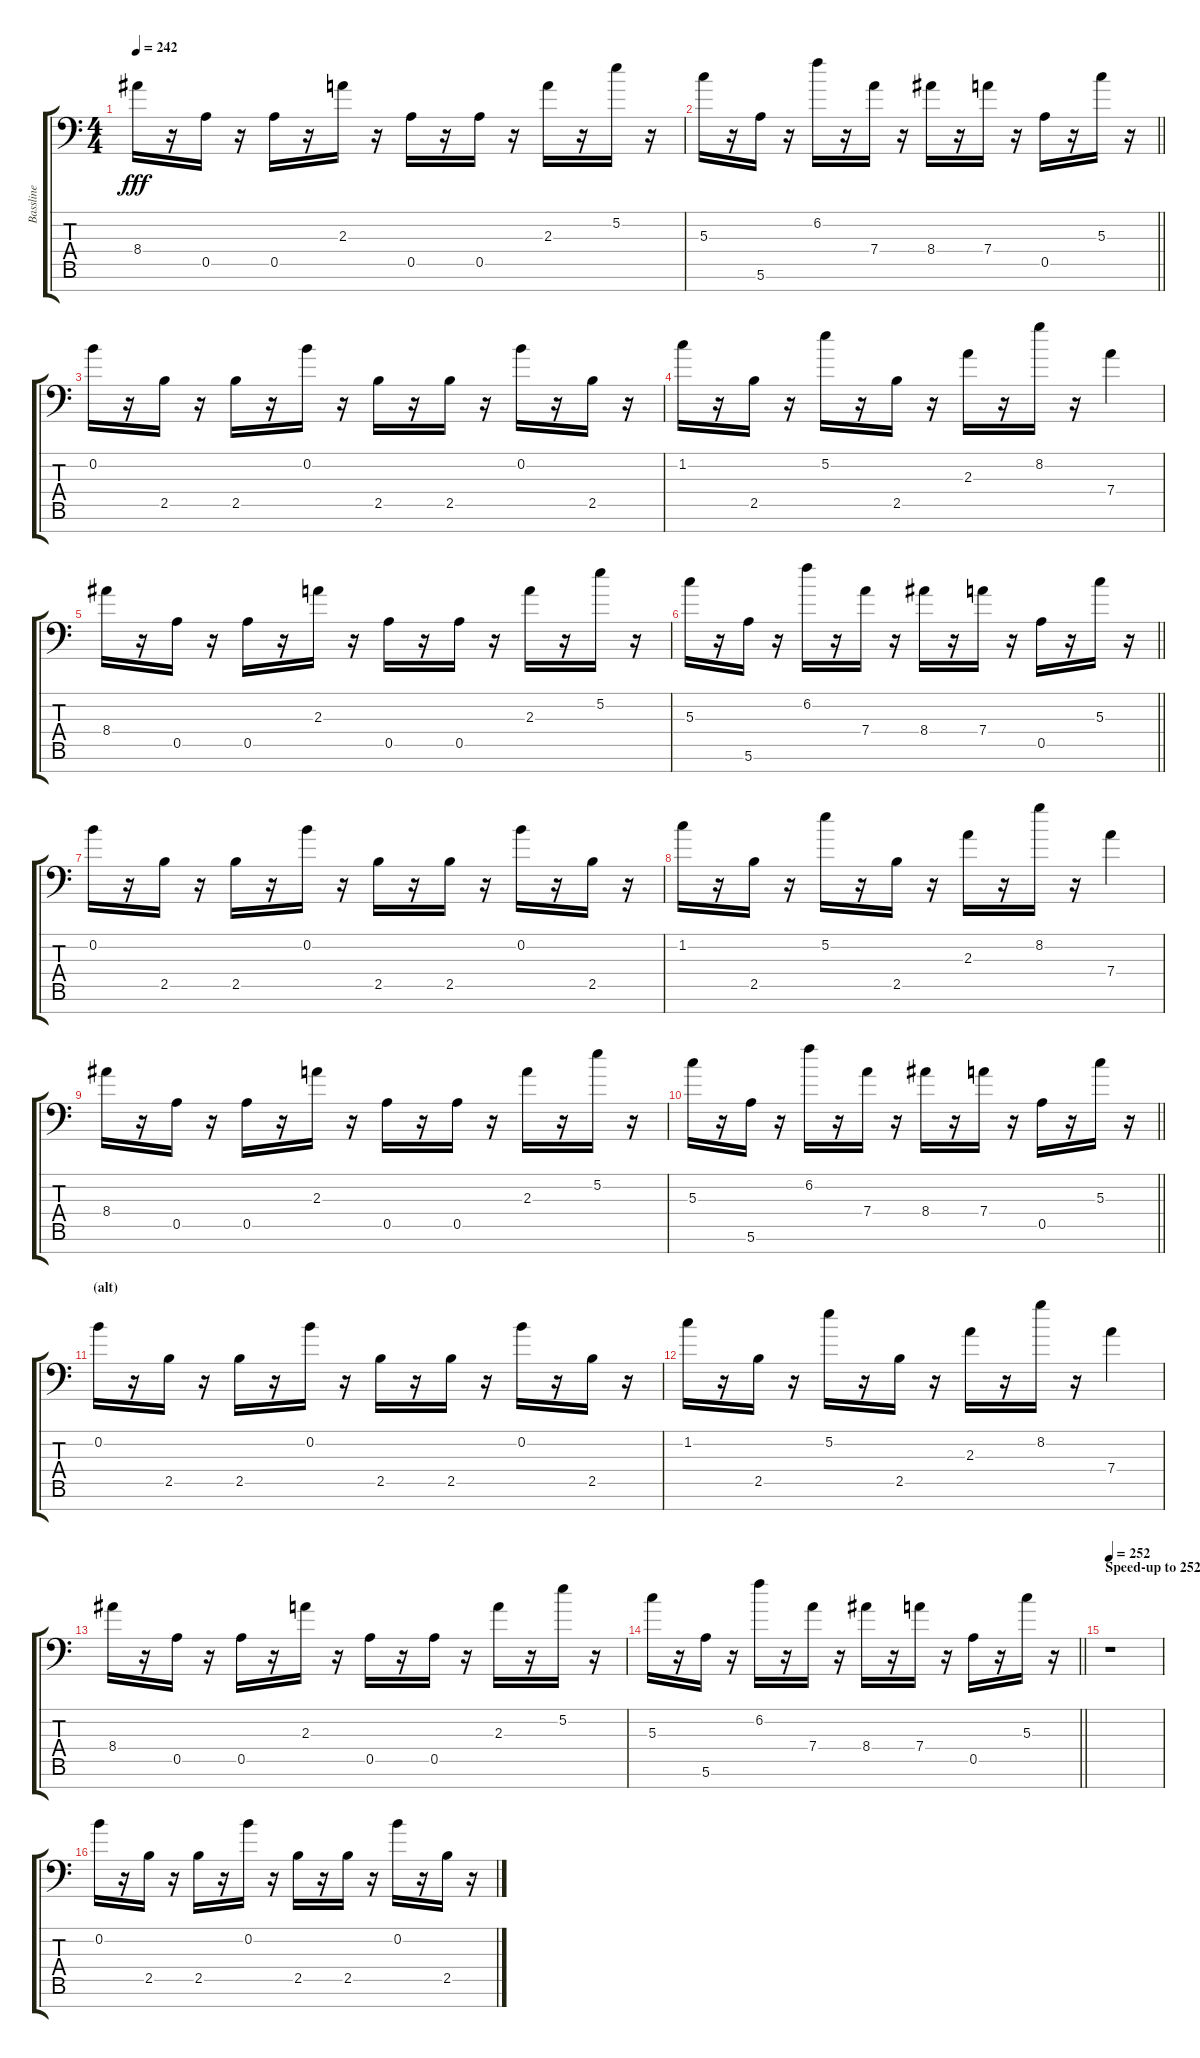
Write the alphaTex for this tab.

\track ("Bassline" "Bassline") {instrument synthbass1}
\staff {score tabs}
\tuning (E5 B3 G3 D3 A2 E2 C-1) {hide}
\ts (4 4)
\tempo 242
\clef f4
\ks c
8.4.16{dy fff} r.16 0.5.16 r.16 0.5.16 r.16 2.3.16 r.16 0.5.16 r.16 0.5.16 r.16 2.3.16 r.16 5.2.16 r.16 |
\barLineRight lightlight
5.3.16 r.16 5.6.16 r.16 6.2.16 r.16 7.4.16 r.16 8.4.16 r.16 7.4.16 r.16 0.5.16 r.16 5.3.16 r.16 |
0.2.16 r.16 2.5.16 r.16 2.5.16 r.16 0.2.16 r.16 2.5.16 r.16 2.5.16 r.16 0.2.16 r.16 2.5.16 r.16 |
1.2.16 r.16 2.5.16 r.16 5.2.16 r.16 2.5.16 r.16 2.3.16 r.16 8.2.16 r.16 7.4.4 |
8.4.16 r.16 0.5.16 r.16 0.5.16 r.16 2.3.16 r.16 0.5.16 r.16 0.5.16 r.16 2.3.16 r.16 5.2.16 r.16 |
\barLineRight lightlight
5.3.16 r.16 5.6.16 r.16 6.2.16 r.16 7.4.16 r.16 8.4.16 r.16 7.4.16 r.16 0.5.16 r.16 5.3.16 r.16 |
0.2.16 r.16 2.5.16 r.16 2.5.16 r.16 0.2.16 r.16 2.5.16 r.16 2.5.16 r.16 0.2.16 r.16 2.5.16 r.16 |
1.2.16 r.16 2.5.16 r.16 5.2.16 r.16 2.5.16 r.16 2.3.16 r.16 8.2.16 r.16 7.4.4 |
8.4.16 r.16 0.5.16 r.16 0.5.16 r.16 2.3.16 r.16 0.5.16 r.16 0.5.16 r.16 2.3.16 r.16 5.2.16 r.16 |
\barLineRight lightlight
5.3.16 r.16 5.6.16 r.16 6.2.16 r.16 7.4.16 r.16 8.4.16 r.16 7.4.16 r.16 0.5.16 r.16 5.3.16 r.16 |
\section ("" "(alt)")
0.2.16 r.16 2.5.16 r.16 2.5.16 r.16 0.2.16 r.16 2.5.16 r.16 2.5.16 r.16 0.2.16 r.16 2.5.16 r.16 |
1.2.16 r.16 2.5.16 r.16 5.2.16 r.16 2.5.16 r.16 2.3.16 r.16 8.2.16 r.16 7.4.4 |
8.4.16 r.16 0.5.16 r.16 0.5.16 r.16 2.3.16 r.16 0.5.16 r.16 0.5.16 r.16 2.3.16 r.16 5.2.16 r.16 |
\barLineRight lightlight
5.3.16 r.16 5.6.16 r.16 6.2.16 r.16 7.4.16 r.16 8.4.16 r.16 7.4.16 r.16 0.5.16 r.16 5.3.16 r.16 |
\section ("" "Speed-up to 252 bpm, leads")
\tempo 252
r.1 |
0.2.16 r.16 2.5.16 r.16 2.5.16 r.16 0.2.16 r.16 2.5.16 r.16 2.5.16 r.16 0.2.16 r.16 2.5.16 r.16
